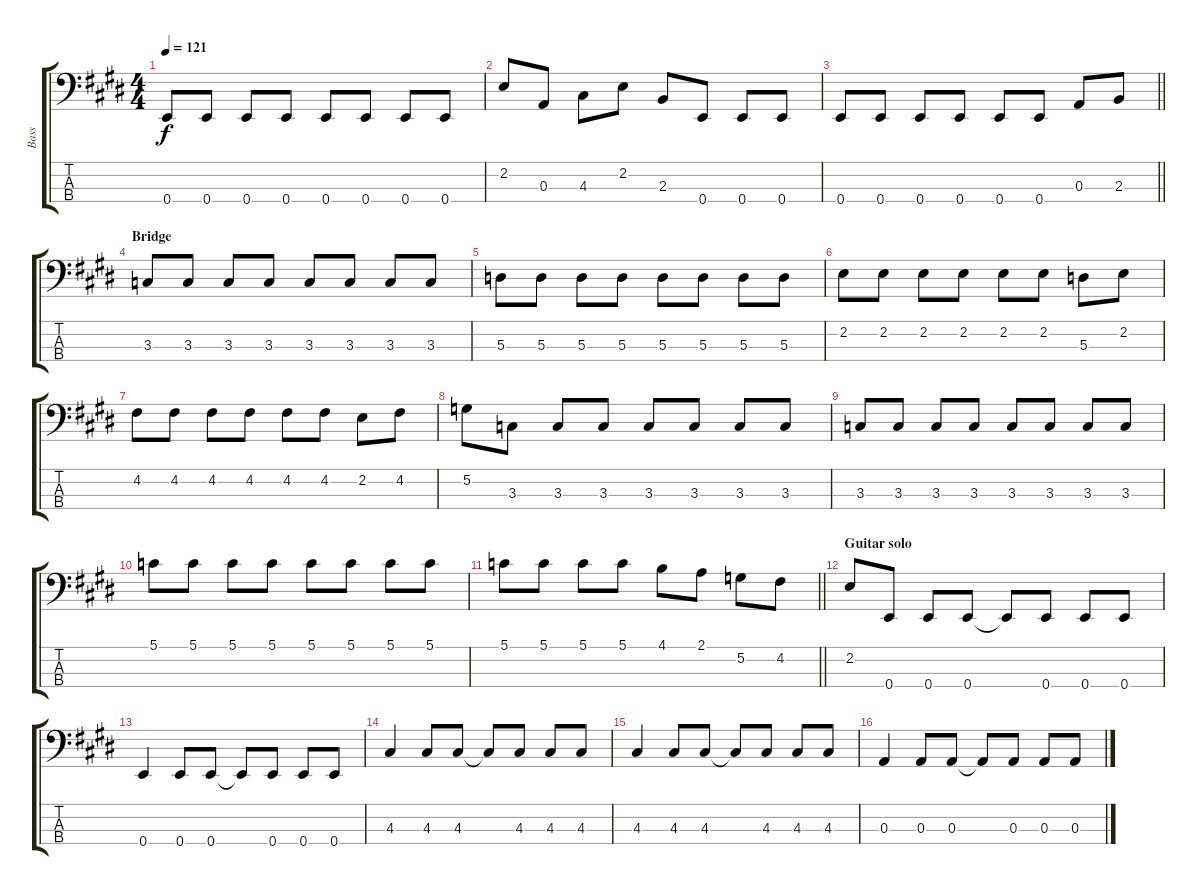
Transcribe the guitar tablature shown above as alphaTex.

\track ("Bass" "Bass") {instrument electricbassfinger}
\staff {score tabs}
\tuning (G2 D2 A1 E1) {hide}
\ts (4 4)
\tempo 121
\clef f4
\ks e
0.4.8{dy f} 0.4.8 0.4.8 0.4.8 0.4.8 0.4.8 0.4.8 0.4.8 |
2.2.8 0.3.8 4.3.8 2.2.8 2.3.8 0.4.8 0.4.8 0.4.8 |
\barLineRight lightlight
0.4.8 0.4.8 0.4.8 0.4.8 0.4.8 0.4.8 0.3.8 2.3.8 |
\section ("" "Bridge")
3.3.8 3.3.8 3.3.8 3.3.8 3.3.8 3.3.8 3.3.8 3.3.8 |
5.3.8 5.3.8 5.3.8 5.3.8 5.3.8 5.3.8 5.3.8 5.3.8 |
2.2.8 2.2.8 2.2.8 2.2.8 2.2.8 2.2.8 5.3.8 2.2.8 |
4.2.8 4.2.8 4.2.8 4.2.8 4.2.8 4.2.8 2.2.8 4.2.8 |
5.2.8 3.3.8 3.3.8 3.3.8 3.3.8 3.3.8 3.3.8 3.3.8 |
3.3.8 3.3.8 3.3.8 3.3.8 3.3.8 3.3.8 3.3.8 3.3.8 |
5.1.8 5.1.8 5.1.8 5.1.8 5.1.8 5.1.8 5.1.8 5.1.8 |
\barLineRight lightlight
5.1.8 5.1.8 5.1.8 5.1.8 4.1.8 2.1.8 5.2.8 4.2.8 |
\section ("" "Guitar solo")
2.2.8 0.4.8 0.4.8 0.4.8 0.4{t}.8 0.4.8 0.4.8 0.4.8 |
0.4.4 0.4.8 0.4.8 0.4{t}.8 0.4.8 0.4.8 0.4.8 |
4.3.4 4.3.8 4.3.8 4.3{t}.8 4.3.8 4.3.8 4.3.8 |
4.3.4 4.3.8 4.3.8 4.3{t}.8 4.3.8 4.3.8 4.3.8 |
0.3.4 0.3.8 0.3.8 0.3{t}.8 0.3.8 0.3.8 0.3.8
